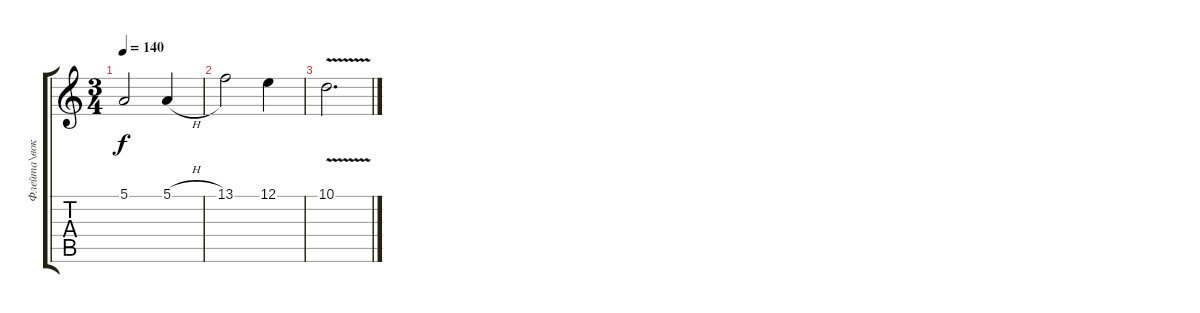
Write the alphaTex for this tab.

\track ("Флейта\\вокал" "Флейта\\вок") {instrument flute}
\staff {score tabs}
\tuning (E4 B3 G3 D3 A2 E2) {hide}
\ts (3 4)
\tempo 140
\clef g2
\ks c
5.1.2{dy f} 5.1{h}.4 |
13.1.2 12.1.4 |
10.1{v}.2{d}
